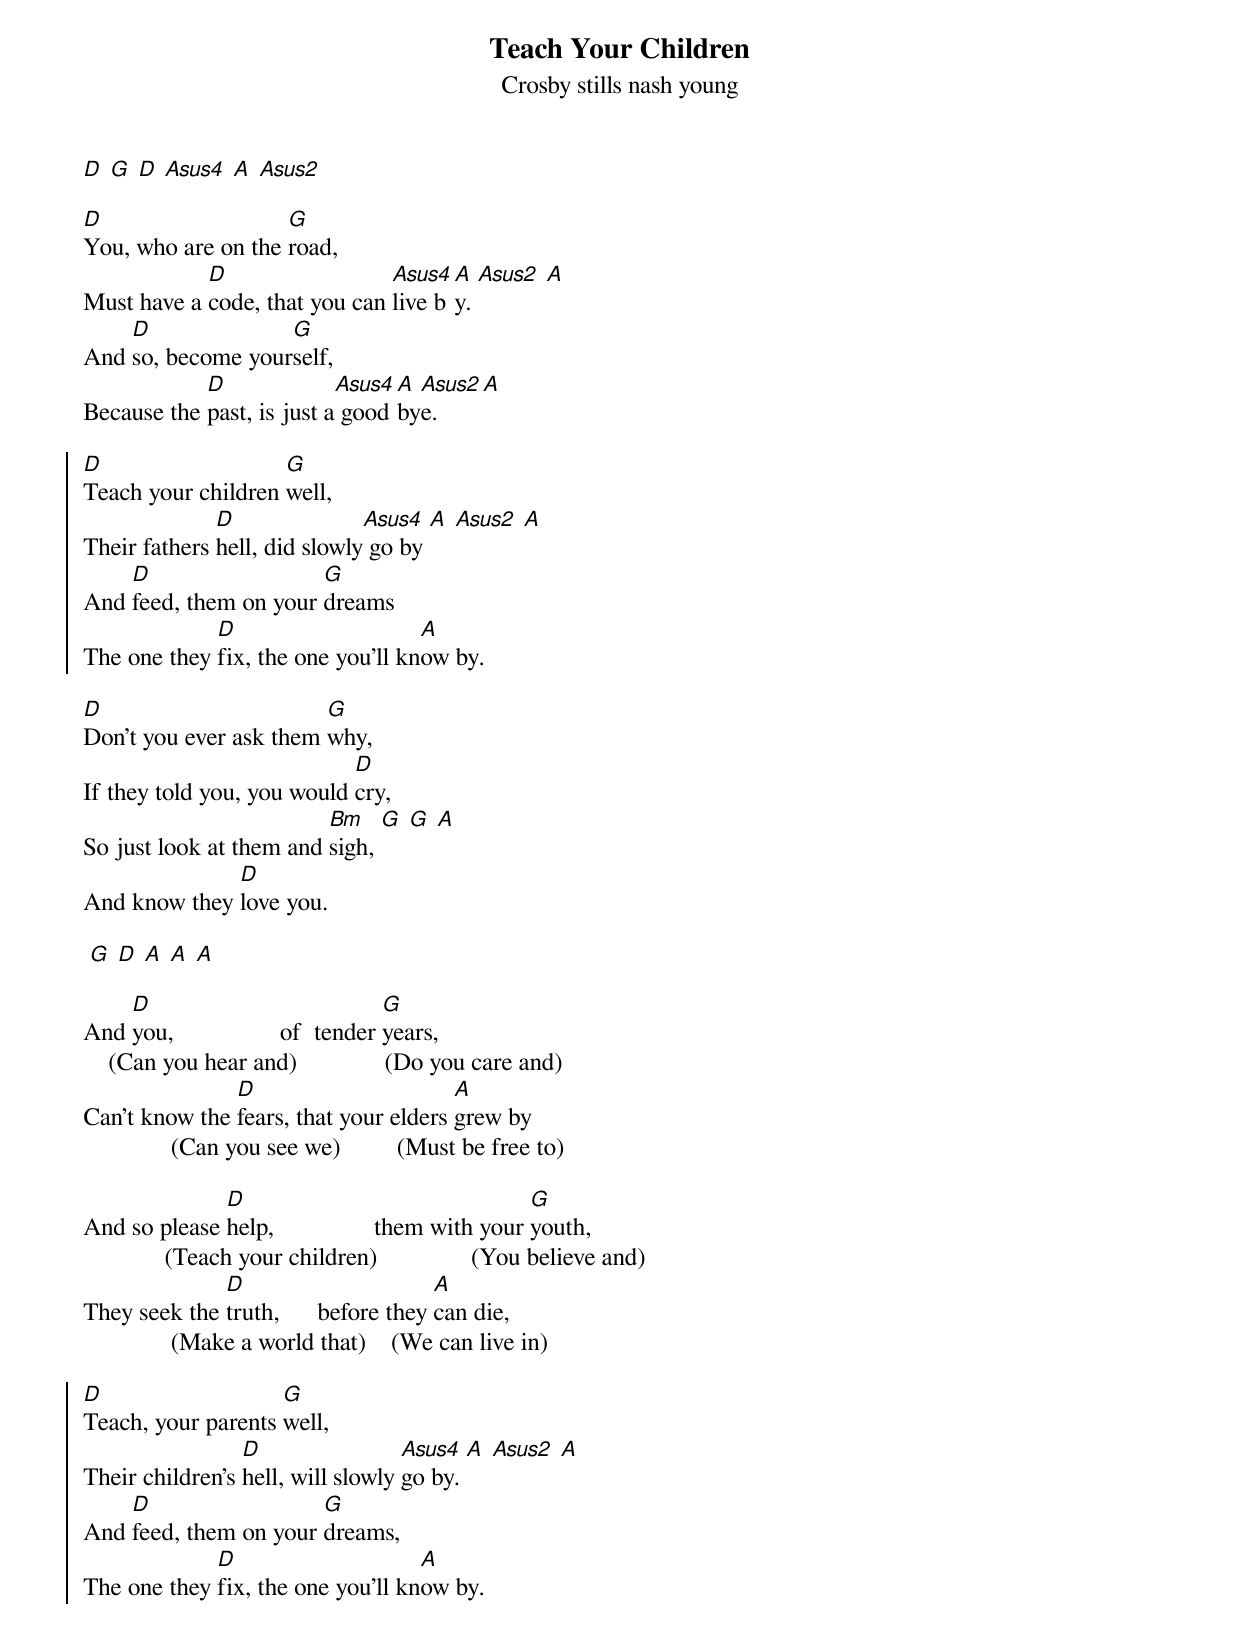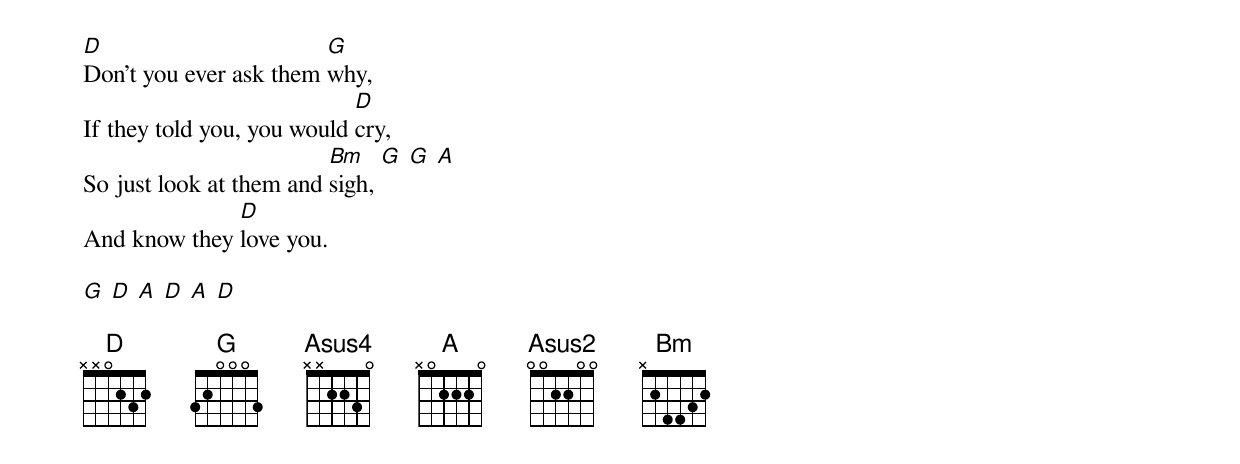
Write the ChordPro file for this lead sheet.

{title: Teach Your Children}
{subtitle: Crosby stills nash young}
[D] [G] [D] [Asus4] [A] [Asus2]

[D]You, who are on the [G]road,
Must have a [D]code, that you can [Asus4]live b[A]y. [Asus2] [A]
And [D]so, become your[G]self,
Because the [D]past, is just a[Asus4] good [A]by[Asus2]e. [A]

{soc}
[D]Teach your children [G]well,
Their fathers [D]hell, did slowly[Asus4] go by [A] [Asus2] [A]
And [D]feed, them on your [G]dreams
The one they [D]fix, the one you’ll kn[A]ow by.
{eoc}

[D]Don’t you ever ask them [G]why,
If they told you, you would [D]cry,
So just look at them and [Bm]sigh, [G] [G] [A]
And know they [D]love you.

 [G] [D] [A] [A] [A]

And [D]you,                 of  tender [G]years,
    (Can you hear and)              (Do you care and)
Can’t know the [D]fears, that your elders [A]grew by
              (Can you see we)         (Must be free to)

And so please [D]help,                them with your [G]youth,
             (Teach your children)               (You believe and)
They seek the [D]truth,      before they [A]can die,
              (Make a world that)    (We can live in)

{soc}
[D]Teach, your parents [G]well,
Their children’s [D]hell, will slowly [Asus4]go by. [A] [Asus2] [A]
And [D]feed, them on your [G]dreams,
The one they [D]fix, the one you’ll kn[A]ow by.
{eoc}

[D]Don’t you ever ask them [G]why,
If they told you, you would [D]cry,
So just look at them and [Bm]sigh, [G] [G] [A]
And know they [D]love you.

[G] [D] [A] [D] [A] [D]

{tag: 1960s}
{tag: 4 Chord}
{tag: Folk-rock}
